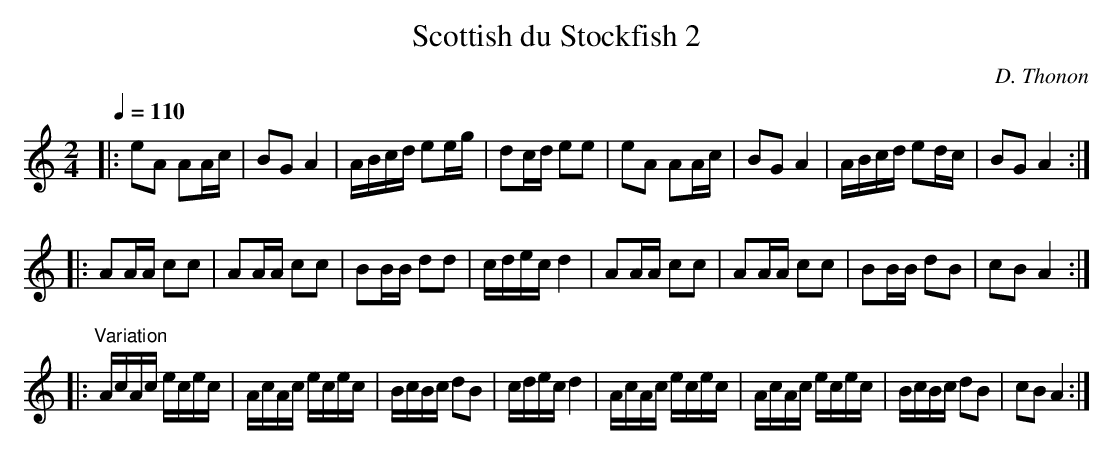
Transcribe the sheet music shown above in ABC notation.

X:1
T:Scottish du Stockfish 2
C:D. Thonon
M:2/4
L:1/16
Q:1/4=110
K:Am
|: e2A2 A2Ac|B2G2 A4|ABcd e2eg|d2cd e2e2|e2A2 A2Ac|B2G2 A4|ABcd e2dc|B2G2 A4:|
|:A2AA c2c2|A2AA c2c2|B2BB d2d2|cdec d4|A2AA c2c2|A2AA c2c2|B2BB d2B2|c2B2 A4:|
|:"Variation"AcAc ecec|AcAc ecec|BcBc d2B2|cdec d4|AcAc ecec|AcAc ecec|BcBc d2B2|c2B2 A4:|
